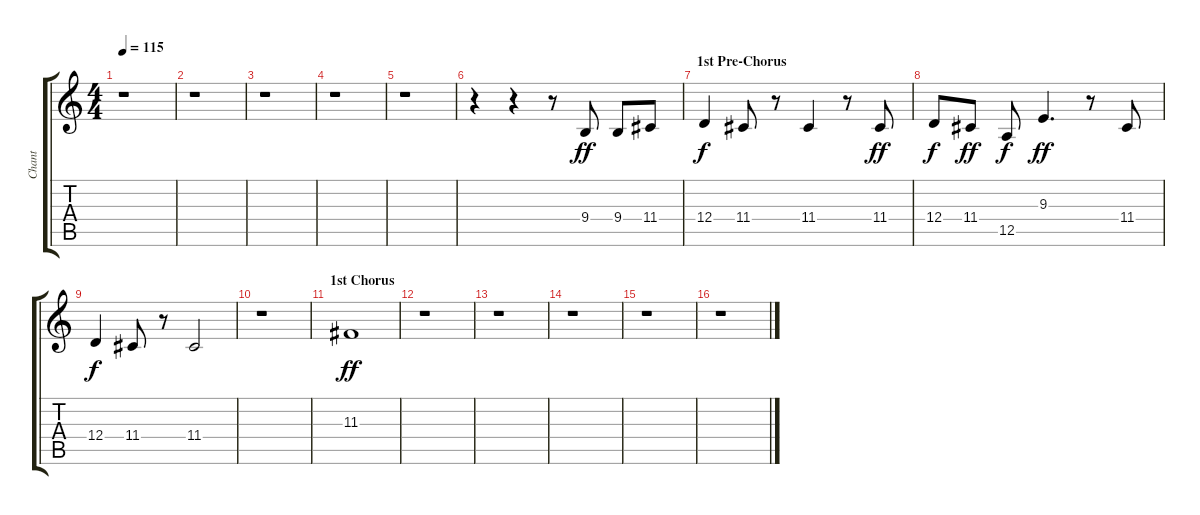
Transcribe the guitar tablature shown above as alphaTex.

\track ("Chant" "Chant") {instrument choiraahs}
\staff {score tabs}
\tuning (E4 B3 G3 D3 A2 E2) {hide}
\ts (4 4)
\tempo 115
\clef g2
\ks c
r.1{dy ff} |
r.1 |
r.1 |
r.1 |
r.1 |
r.4 r.4 r.8 9.4.8 9.4.8 11.4.8 |
\section ("" "1st Pre-Chorus")
12.4.4{dy f} 11.4.8 r.8 11.4.4 r.8 11.4.8{dy ff} |
12.4.8{dy f} 11.4.8{dy ff} 12.5.8{dy f} 9.3.4{d dy ff} r.8 11.4.8 |
12.4.4{dy f} 11.4.8 r.8 11.4.2 |
r.1 |
\section ("" "1st Chorus")
11.3.1{dy ff} |
r.1 |
r.1 |
r.1 |
r.1 |
r.1
